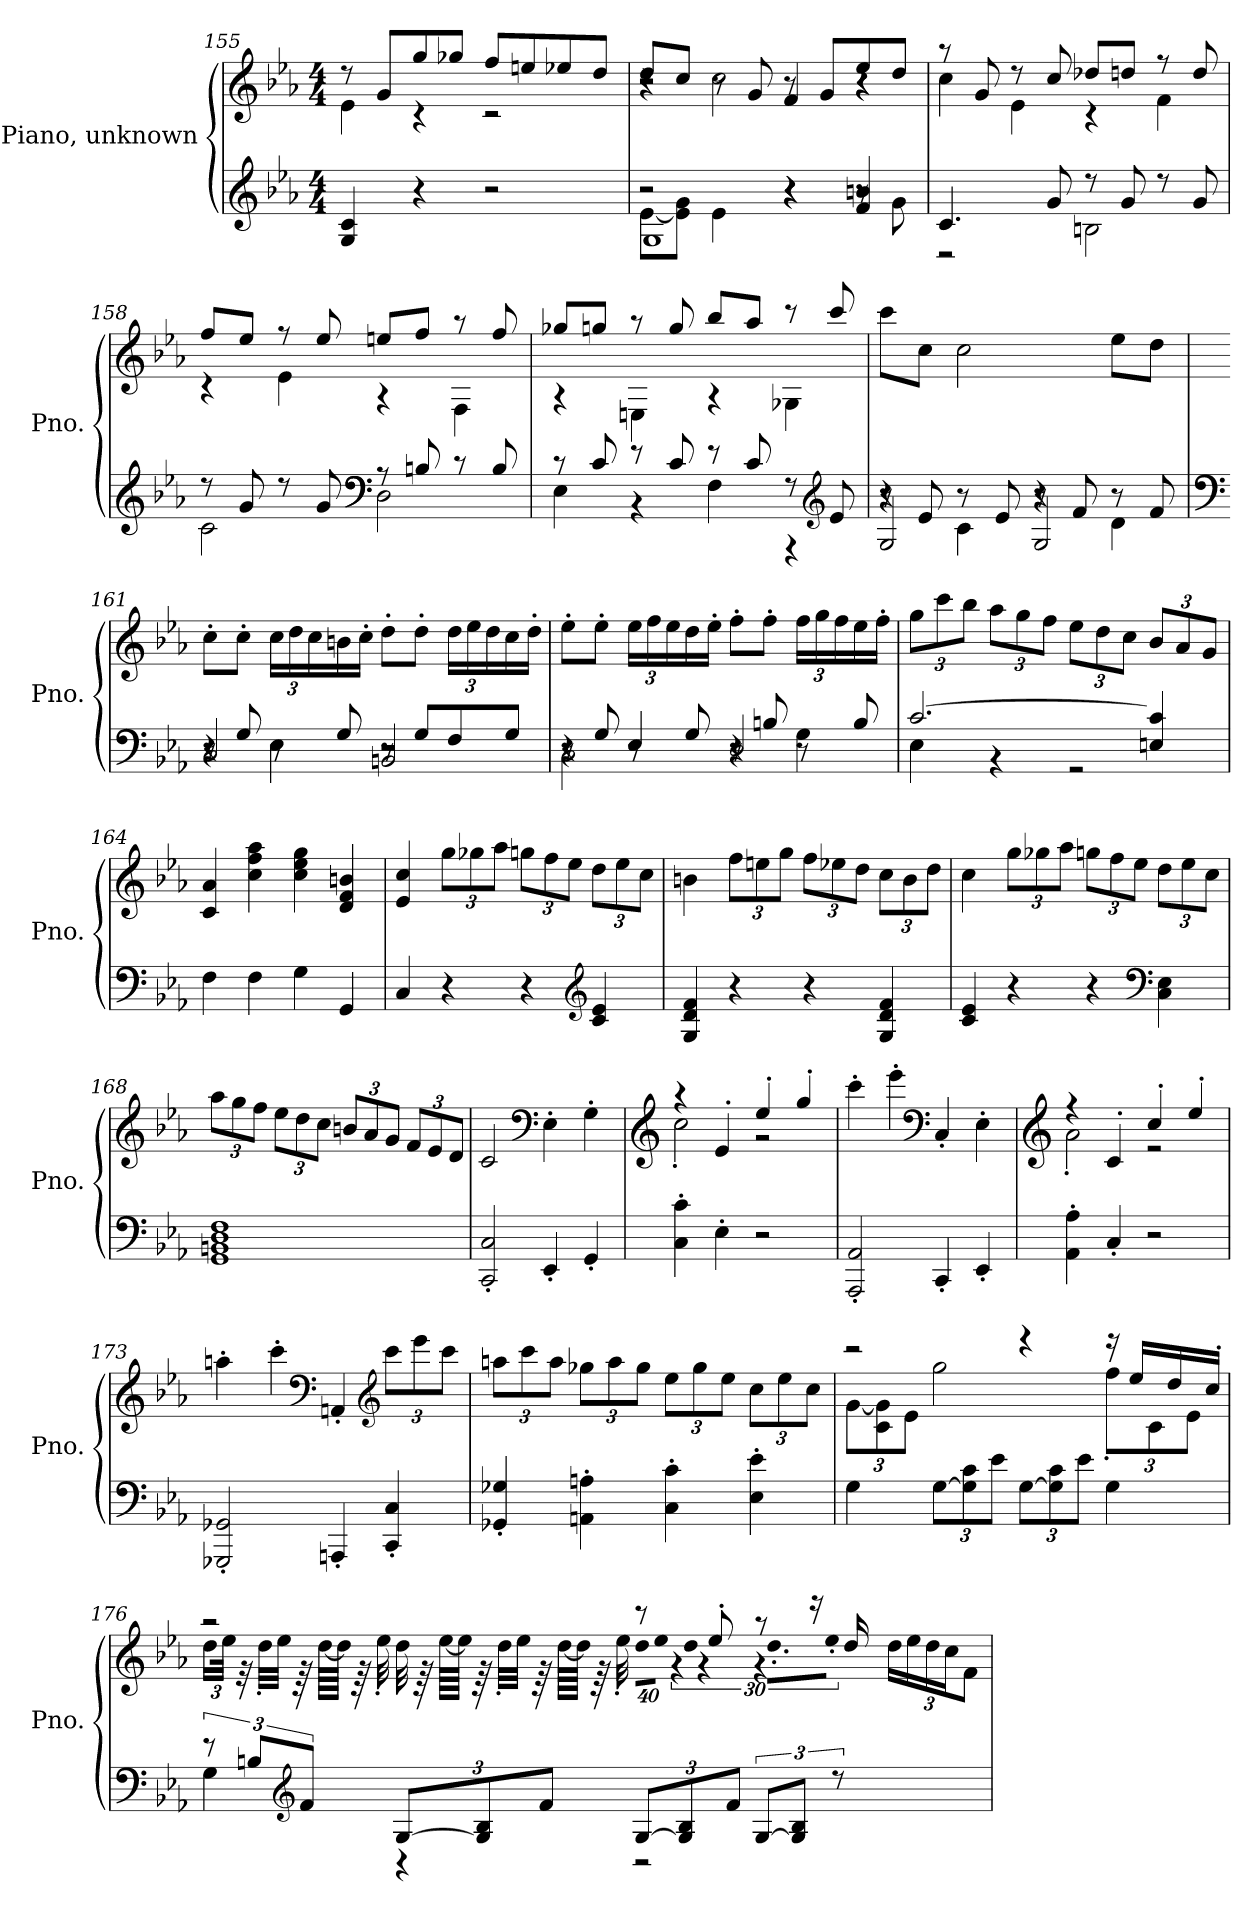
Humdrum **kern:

**kern	**kern
*part1	*part1
*staff2	*staff1
*I"Piano, unknown	*
*I'Pno.	*
*clefG2	*clefG2
*k[b-e-a-]	*k[b-e-a-]
*M4/4	*M4/4
=155	=155
*	*^
4G/ 4c/	8r	4e-\
.	8g/L	.
4r	8gg/	4r
.	8gg-X/J	.
2r	8ff/L	2r
.	8een/	.
.	8ee-X/	.
.	8dd/J	.
=156	=156	=156
*^	*	*^
*	*^	*	*	*
2r	[8e-\L	1G	8dd/L	4r	2r
.	8e-\] 8g\J	.	8cc/J	.	.
.	4e-\	.	8r	2cc\	.
.	.	.	8g/	.	.
4r	4r	.	8r	.	4f/
.	.	.	8g/L	.	.
4f/ 4bn/	8r	.	8ee-/	4r	4r
.	8g\	.	8dd/J	.	.
*	*v	*v	*	*	*
*	*	*	*v	*v
!!LO:LB:g=z
=157	=157	=157	=157
4.c/	2r	8r	4cc\
.	.	8g/	.
.	.	8r	4e-\
8g/	.	8cc/	.
8r	2Bn\	8dd-X/L	4r
8g/	.	8ddn/J	.
8r	.	8r	4f\
8g/	.	8dd/	.
=158	=158	=158	=158
8r	2c\	8ff/L	4r
8g/	.	8ee-/J	.
8r	.	8r	4e-\
8g/	.	8ee-/	.
*clefF4	*	*	*
8r	2D\	8een/L	4r
8Bn/	.	8ff/J	.
8r	.	8r	4F\
8B/	.	8ff/	.
=159	=159	=159	=159
8r	4E-\	8gg-X/L	4r
8c/	.	8ggn/J	.
8r	4r	8r	4En\
8c/	.	8gg/	.
8r	4F\	8bb-/L	4r
8c/	.	8aa-/J	.
8r	4r	8r	4G-X\
*clefG2	*	*	*
8e-/	.	8ccc/	.
*	*	*v	*v
!!LO:PB:g=z
=160	=160	=160
*	*^	*
8r	4r	2G/	8ccc\L
8e-/	.	.	8cc\J
8r	4c\	.	2cc\
8e-/	.	.	.
8r	4r	2G/	.
8f/	.	.	.
8r	4d\	.	8ee-\L
8f/	.	.	8dd\J
=161	=161	=161	=161
*clefF4	*	*	*
8r	4r	2C/	8cc'\L
8G/	.	.	8cc'\J
*	*	*	*Xbrackettup
8r	4E-\	.	24cc\LL
.	.	.	24dd\
.	.	.	24cc\
8G/	.	.	16bn\
.	.	.	16cc'\JJ
8r	2r	2BBn/	8dd'\L
8G/L	.	.	8dd'\J
8F/	.	.	24dd\LL
.	.	.	24ee-\
.	.	.	24dd\
8G/J	.	.	16cc\
.	.	.	16dd'\JJ
=162	=162	=162	=162
8r	2C\	4r	8ee-'\L
8G/	.	.	8ee-'\J
8r	.	4E-/	24ee-\LL
.	.	.	24ff\
.	.	.	24ee-\
8G/	.	.	16dd\
.	.	.	16ee-'\JJ
8r	4r	2D/	8ff'\L
8Bn/	.	.	8ff'\J
8r	4G\	.	24ff\LL
.	.	.	24gg\
.	.	.	24ff\
8B/	.	.	16ee-\
.	.	.	16ff'\JJ
*	*v	*v	*
!!LO:LB:g=z
=163	=163	=163
[2.c/	4E-\	12gg\L
.	.	12ccc\
.	.	12bb-\J
.	4r	12aa-\L
.	.	12gg\
.	.	12ff\J
.	2r	12ee-\L
.	.	12dd\
.	.	12cc\J
4En/ 4c/]	.	12b-/L
.	.	12a-/
.	.	12g/J
*v	*v	*
=164	=164
4F\	4c/ 4a-/
4F\	4cc\ 4ff\ 4aa-\
4G\	4cc\ 4ee-\ 4gg\
4GG/	4d/ 4f/ 4bn/
=165	=165
4C/	4e-/ 4cc/
4r	12gg\L
.	12gg-X\
.	12aa-\J
4r	12ggn\L
.	12ff\
.	12ee-\J
*clefG2	*
4c/ 4e-/	12dd\L
.	12ee-\
.	12cc\J
=166	=166
4G/ 4d/ 4f/	4bn\
4r	12ff\L
.	12een\
.	12gg\J
4r	12ff\L
.	12ee-X\
.	12dd\J
4G/ 4d/ 4f/	12cc\L
.	12b\
.	12dd\J
!!LO:LB:g=z
=167	=167
4c/ 4e-/	4cc\
4r	12gg\L
.	12gg-X\
.	12aa-\J
4r	12ggn\L
.	12ff\
.	12ee-\J
*clefF4	*
4C\ 4E-\	12dd\L
.	12ee-\
.	12cc\J
=168	=168
1GG 1BBn 1D 1F	12aa-\L
.	12gg\
.	12ff\J
.	12ee-\L
.	12dd\
.	12cc\J
.	12bn/L
.	12a-/
.	12g/J
.	12f/L
.	12e-/
.	12d/J
=169	=169
2CC/' 2C/'	2c/
*	*clefF4
4EE-'/	4E-'\
4GG'/	4G'\
=170	=170
*	*clefG2
*	*^
4C\' 4c\'	4r	2cc'\
4E-'\	4e-'/	.
2r	4ee-'/	2r
.	4gg'/	.
*	*v	*v
!!LO:LB:g=z
=171	=171
2AAA-/' 2AA-/'	4ccc'\
.	4eee-'\
*	*clefF4
4CC'/	4C'/
4EE-'/	4E-'\
=172	=172
*	*clefG2
*	*^
4AA-\' 4A-\'	4r	2a-'\
4C'/	4c'/	.
2r	4cc'/	2r
.	4ee-'/	.
*	*v	*v
=173	=173
2GGG-X/' 2GG-X/'	4aan'\
.	4ccc'\
*	*clefF4
4AAAn'/	4AAn'/
*	*clefG2
4CC/' 4C/'	12ccc\L
.	12eee-\
.	12ccc\J
=174	=174
4GG-X/' 4G-X/'	12aan\L
.	12ccc\
.	12aa\J
4AAn\' 4An\'	12gg-X\L
.	12aa\
.	12gg-\J
4C\' 4c\'	12ee-\L
.	12gg-\
.	12ee-\J
4E-\' 4e-\'	12cc\L
.	12ee-\
.	12cc\J
!!LO:LB:g=z
=175	=175
*	*^
4G\	2r	[12g\L
.	.	12c\ 12g\]
.	.	12e-\J
*Xbrackettup	*	*
[12G\L	.	2gg\
12G\] 12c\	.	.
12e-\J	.	.
[12G\L	4r	.
12G\] 12c\	.	.
12e-\J	.	.
4G\	16r	12ff'\L
.	16ee-/LL	.
.	.	12c\
.	16dd/	.
.	.	12e-\J
.	16cc'/JJ	.
!!LO:LB:g=z	!!
=176	=176	=176
*brackettup	*	*
*^	*	*
12r	4G\	2r	24dd\LL
.	.	.	48ee-\JJk
.	.	.	32r
12Bn/L	.	.	.
.	.	.	32dd'\LLL
.	.	.	32ee-\JJJ
.	.	.	64r
*clefG2	*	*	*
12f/J	.	.	.
.	.	.	[64dd\LLLL
.	.	.	64dd\JJJJ]
.	.	.	64r
.	.	.	32ee-'\
*Xbrackettup	*	*	*
[12G/L	4r	.	32dd\
.	.	.	64r
.	.	.	[64ee-\LLLL
.	.	.	64ee-\JJJJ]
.	.	.	64r
12G/] 12B/	.	.	.
.	.	.	32dd'\LLL
.	.	.	32ee-\JJJ
.	.	.	64r
12f/J	.	.	.
.	.	.	[64dd\LLLL
.	.	.	64dd\JJJJ]
.	.	.	64r
.	.	.	32ee-'\
*	*	*	*brackettup
!	!	!	!LO:N:vis=32
[12G/L	2r	8r	640%23dd\LLL
!	!	!	!LO:N:vis=32
.	.	.	640%23ee-\JJJ
!	!	!	!LO:N:vis=64
.	.	.	960%17r
12G/] 12B/	.	.	.
!	!	!	!LO:N:vis=64
.	.	.	960%17dd\
!	!	!	!LO:N:vis=32
.	.	.	640%23r
.	.	8ee-'/	.
!	!	!	!LO:N:vis=64
.	.	.	960%17r
!	!	!	!LO:N:vis=32.
.	.	.	1920%103dd'\LLL
12f/J	.	.	.
!	!	!	!LO:N:vis=32
.	.	.	640%23ee-'\JJJ
*brackettup	*	*	*
[12G/L	.	8r	.
*	*	*	*Xbrackettup
.	.	.	24dd\LL
.	.	.	24ee-\
12G/] 12B/J	.	.	.
.	.	.	24dd\
.	.	16r	.
.	.	.	24cc\J
12r	.	.	.
.	.	.	12f\J
.	.	16dd/	.
1920ryy	1920ryy	1920ryy	.
*v	*v	*	*
*	*v	*v
=	=
*-	*-
